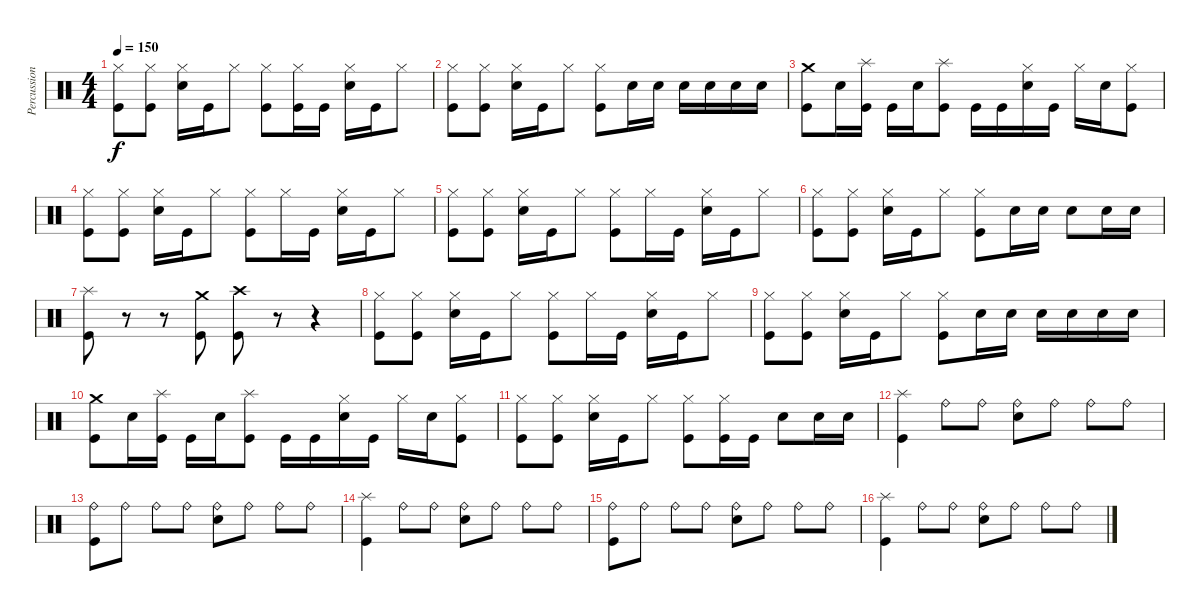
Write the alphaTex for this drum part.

\track ("Percussions" "Percussion") {instrument percussion}
\staff {score}
\articulation defaults
\ts (4 4)
\tempo 150
\clef neutral
\ks c
("Kick (hit)" "Hi-Hat (closed)").8{dy f} ("Kick (hit)" "Hi-Hat (closed)").8 ("Electric Snare (hit)" "Hi-Hat (closed)").16 "Kick (hit)".16 "Hi-Hat (closed)".8 ("Kick (hit)" "Hi-Hat (closed)").8 ("Kick (hit)" "Hi-Hat (closed)").16 "Kick (hit)".16 ("Electric Snare (hit)" "Hi-Hat (closed)").16 "Kick (hit)".16 "Hi-Hat (closed)".8 |
("Kick (hit)" "Hi-Hat (closed)").8 ("Kick (hit)" "Hi-Hat (closed)").8 ("Electric Snare (hit)" "Hi-Hat (closed)").16 "Kick (hit)".16 "Hi-Hat (closed)".8 ("Kick (hit)" "Hi-Hat (closed)").8 "Electric Snare (hit)".16 "Electric Snare (hit)".16 "Electric Snare (hit)".16 "Electric Snare (hit)".16 "Electric Snare (hit)".16 "Electric Snare (hit)".16 |
("Kick (hit)" "Crash medium (hit)").8 "Electric Snare (hit)".16 ("Kick (hit)" "Splash (hit)").16 "Kick (hit)".16 "Electric Snare (hit)".16 ("Kick (hit)" "Splash (hit)").8 "Kick (hit)".16 "Kick (hit)".16 ("Electric Snare (hit)" "Hi-Hat (closed)").16 "Kick (hit)".16 "Hi-Hat (closed)".16 "Electric Snare (hit)".16 ("Kick (hit)" "Hi-Hat (closed)").8 |
("Kick (hit)" "Hi-Hat (closed)").8 ("Kick (hit)" "Hi-Hat (closed)").8 ("Electric Snare (hit)" "Hi-Hat (closed)").16 "Kick (hit)".16 "Hi-Hat (closed)".8 ("Kick (hit)" "Hi-Hat (closed)").8 "Hi-Hat (closed)".16 "Kick (hit)".16 ("Electric Snare (hit)" "Hi-Hat (closed)").16 "Kick (hit)".16 "Hi-Hat (closed)".8 |
("Kick (hit)" "Hi-Hat (closed)").8 ("Kick (hit)" "Hi-Hat (closed)").8 ("Electric Snare (hit)" "Hi-Hat (closed)").16 "Kick (hit)".16 "Hi-Hat (closed)".8 ("Kick (hit)" "Hi-Hat (closed)").8 "Hi-Hat (closed)".16 "Kick (hit)".16 ("Electric Snare (hit)" "Hi-Hat (closed)").16 "Kick (hit)".16 "Hi-Hat (closed)".8 |
("Kick (hit)" "Hi-Hat (closed)").8 ("Kick (hit)" "Hi-Hat (closed)").8 ("Electric Snare (hit)" "Hi-Hat (closed)").16 "Kick (hit)".16 "Hi-Hat (closed)".8 ("Kick (hit)" "Hi-Hat (closed)").8 "Electric Snare (hit)".16 "Electric Snare (hit)".16 "Electric Snare (hit)".8 "Electric Snare (hit)".16 "Electric Snare (hit)".16 |
("Kick (hit)" "Splash (hit)").8 r.8 r.8 ("Kick (hit)" "Crash medium (hit)").8 ("Kick (hit)" "Crash high (hit)").8 r.8 r.4 |
("Kick (hit)" "Hi-Hat (closed)").8 ("Kick (hit)" "Hi-Hat (closed)").8 ("Electric Snare (hit)" "Hi-Hat (closed)").16 "Kick (hit)".16 "Hi-Hat (closed)".8 ("Kick (hit)" "Hi-Hat (closed)").8 "Hi-Hat (closed)".16 "Kick (hit)".16 ("Electric Snare (hit)" "Hi-Hat (closed)").16 "Kick (hit)".16 "Hi-Hat (closed)".8 |
("Kick (hit)" "Hi-Hat (closed)").8 ("Kick (hit)" "Hi-Hat (closed)").8 ("Electric Snare (hit)" "Hi-Hat (closed)").16 "Kick (hit)".16 "Hi-Hat (closed)".8 ("Kick (hit)" "Hi-Hat (closed)").8 "Electric Snare (hit)".16 "Electric Snare (hit)".16 "Electric Snare (hit)".16 "Electric Snare (hit)".16 "Electric Snare (hit)".16 "Electric Snare (hit)".16 |
("Kick (hit)" "Crash medium (hit)").8 "Electric Snare (hit)".16 ("Kick (hit)" "Splash (hit)").16 "Kick (hit)".16 "Electric Snare (hit)".16 ("Kick (hit)" "Splash (hit)").8 "Kick (hit)".16 "Kick (hit)".16 ("Electric Snare (hit)" "Hi-Hat (closed)").16 "Kick (hit)".16 "Hi-Hat (closed)".16 "Electric Snare (hit)".16 ("Kick (hit)" "Hi-Hat (closed)").8 |
("Kick (hit)" "Hi-Hat (closed)").8 ("Kick (hit)" "Hi-Hat (closed)").8 ("Electric Snare (hit)" "Hi-Hat (closed)").16 "Kick (hit)".16 "Hi-Hat (closed)".8 ("Kick (hit)" "Hi-Hat (closed)").8 ("Kick (hit)" "Hi-Hat (closed)").16 "Kick (hit)".16 "Electric Snare (hit)".8 "Electric Snare (hit)".16 "Electric Snare (hit)".16 |
("Kick (hit)" "Splash (hit)").4 "Ride (bell)".8 "Ride (bell)".8 ("Electric Snare (hit)" "Ride (bell)").8 "Ride (bell)".8 "Ride (bell)".8 "Ride (bell)".8 |
("Kick (hit)" "Ride (bell)").8 "Ride (bell)".8 "Ride (bell)".8 "Ride (bell)".8 ("Electric Snare (hit)" "Ride (bell)").8 "Ride (bell)".8 "Ride (bell)".8 "Ride (bell)".8 |
("Kick (hit)" "Splash (hit)").4 "Ride (bell)".8 "Ride (bell)".8 ("Electric Snare (hit)" "Ride (bell)").8 "Ride (bell)".8 "Ride (bell)".8 "Ride (bell)".8 |
("Kick (hit)" "Ride (bell)").8 "Ride (bell)".8 "Ride (bell)".8 "Ride (bell)".8 ("Electric Snare (hit)" "Ride (bell)").8 "Ride (bell)".8 "Ride (bell)".8 "Ride (bell)".8 |
("Kick (hit)" "Splash (hit)").4 "Ride (bell)".8 "Ride (bell)".8 ("Electric Snare (hit)" "Ride (bell)").8 "Ride (bell)".8 "Ride (bell)".8 "Ride (bell)".8
